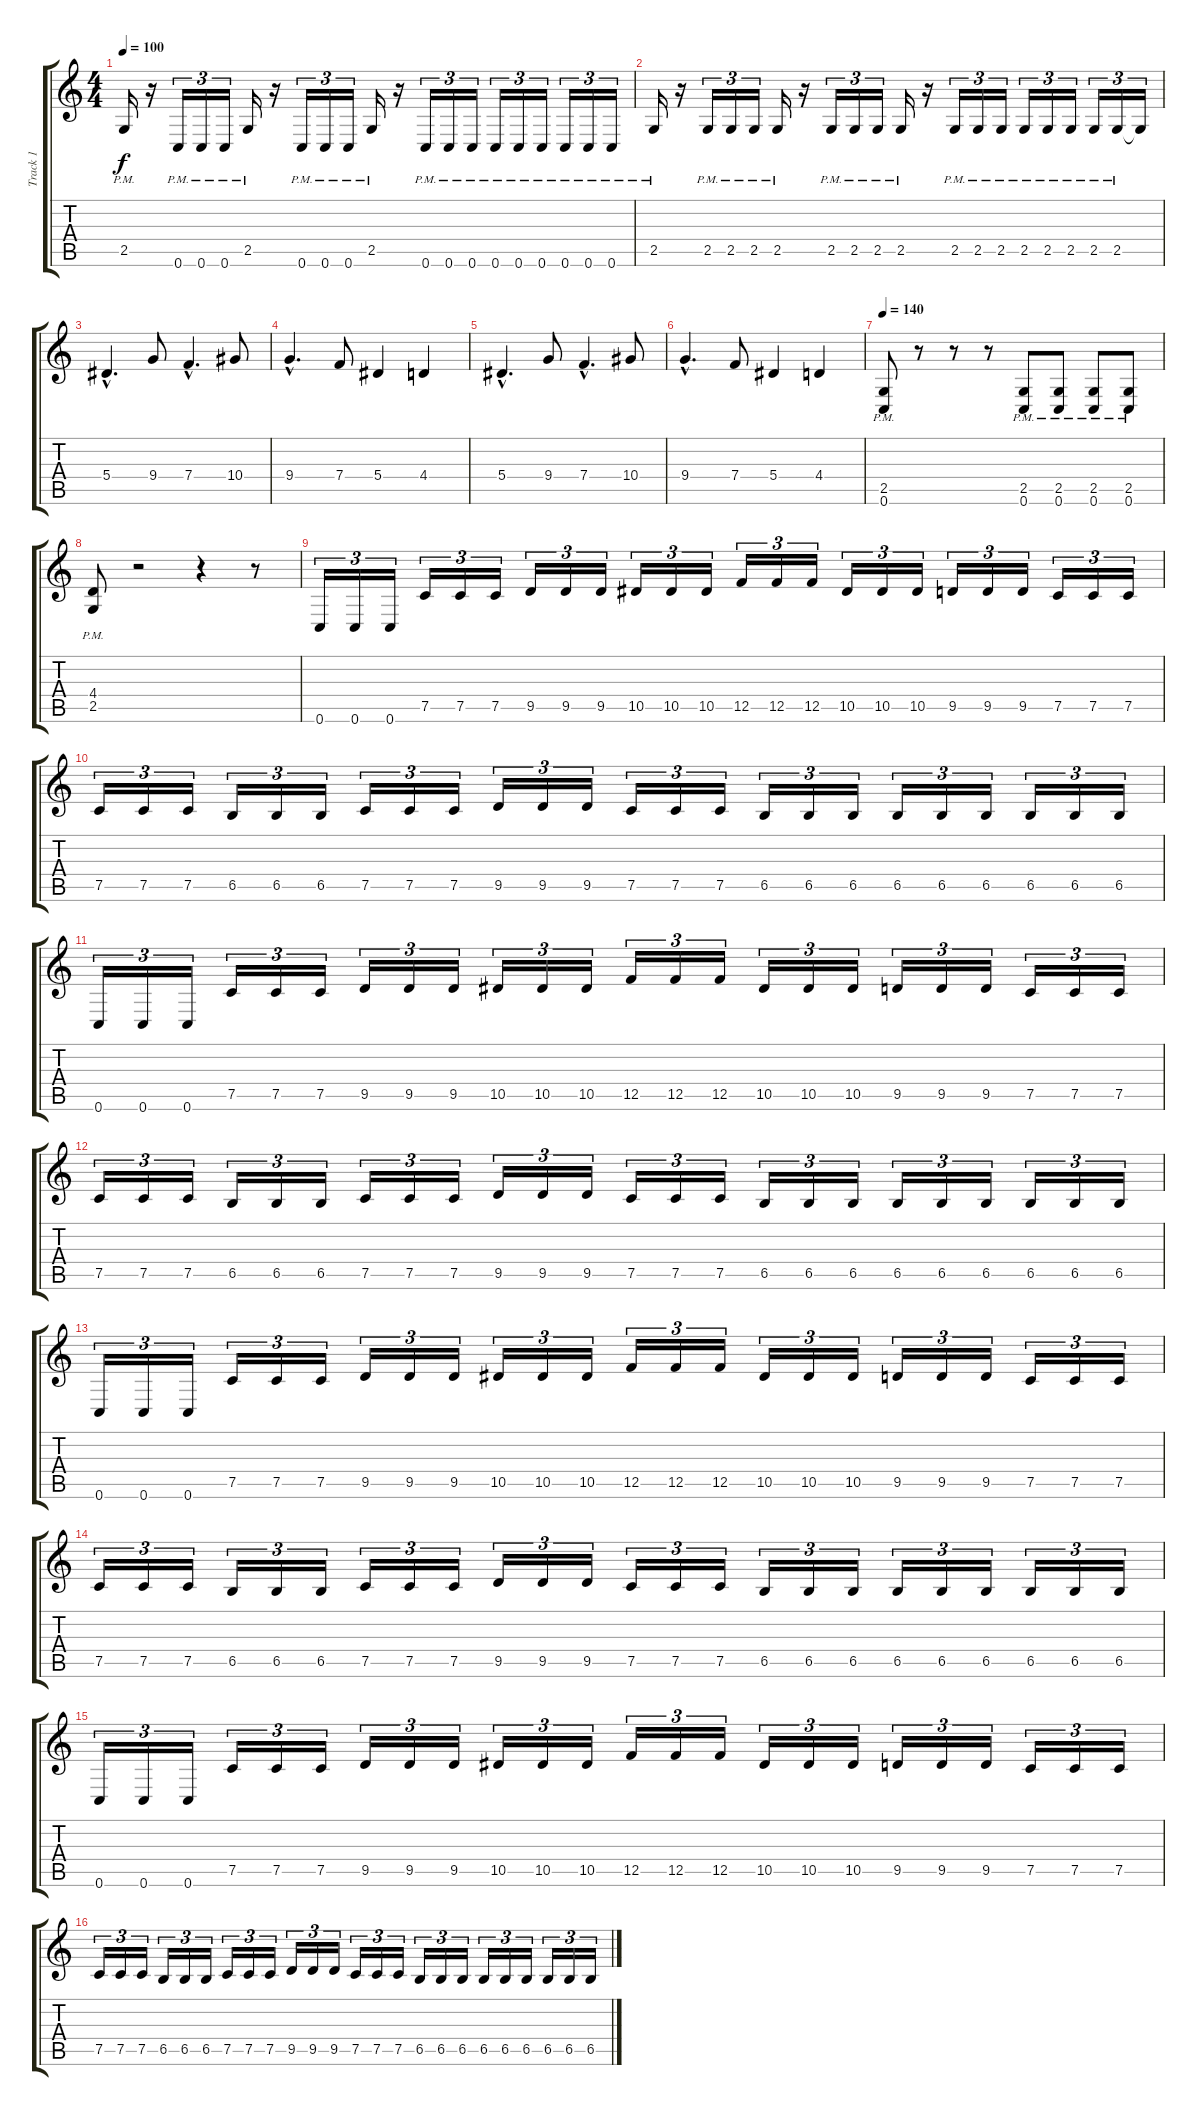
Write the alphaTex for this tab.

\track ("Track 1" "Track 1") {instrument distortionguitar}
\staff {score tabs}
\tuning (C4 G3 Eb3 Bb2 F2 C2) {hide}
\ts (4 4)
\tempo 100
\clef g2
\ks c
2.5{pm}.16{dy f} r.16 0.6{pm}.16{tu (3 2)} 0.6{pm}.16{tu (3 2)} 0.6{pm}.16{tu (3 2)} 2.5{pm}.16 r.16 0.6{pm}.16{tu (3 2)} 0.6{pm}.16{tu (3 2)} 0.6{pm}.16{tu (3 2)} 2.5{pm}.16 r.16 0.6{pm}.16{tu (3 2)} 0.6{pm}.16{tu (3 2)} 0.6{pm}.16{tu (3 2)} 0.6{pm}.16{tu (3 2)} 0.6{pm}.16{tu (3 2)} 0.6{pm}.16{tu (3 2)} 0.6{pm}.16{tu (3 2)} 0.6{pm}.16{tu (3 2)} 0.6{pm}.16{tu (3 2)} |
2.5{pm}.16 r.16 2.5{pm}.16{tu (3 2)} 2.5{pm}.16{tu (3 2)} 2.5{pm}.16{tu (3 2)} 2.5{pm}.16 r.16 2.5{pm}.16{tu (3 2)} 2.5{pm}.16{tu (3 2)} 2.5{pm}.16{tu (3 2)} 2.5{pm}.16 r.16 2.5{pm}.16{tu (3 2)} 2.5{pm}.16{tu (3 2)} 2.5{pm}.16{tu (3 2)} 2.5{pm}.16{tu (3 2)} 2.5{pm}.16{tu (3 2)} 2.5{pm}.16{tu (3 2)} 2.5{pm}.16{tu (3 2)} 2.5{pm}.16{tu (3 2)} 2.5{t}.16{tu (3 2)} |
5.4{hac}.4{d} 9.4.8 7.4{hac}.4{d} 10.4.8 |
9.4{hac}.4{d} 7.4.8 5.4.4 4.4.4 |
5.4{hac}.4{d} 9.4.8 7.4{hac}.4{d} 10.4.8 |
9.4{hac}.4{d} 7.4.8 5.4.4 4.4.4 |
\tempo 140
(2.5{pm} 0.6).8 r.8 r.8 r.8 (2.5{pm} 0.6).8 (2.5{pm} 0.6).8 (2.5{pm} 0.6).8 (2.5{pm} 0.6).8 |
(4.4{pm} 2.5).8 r.2 r.4 r.8 |
0.6.16{tu (3 2)} 0.6.16{tu (3 2)} 0.6.16{tu (3 2)} 7.5.16{tu (3 2)} 7.5.16{tu (3 2)} 7.5.16{tu (3 2)} 9.5.16{tu (3 2)} 9.5.16{tu (3 2)} 9.5.16{tu (3 2)} 10.5.16{tu (3 2)} 10.5.16{tu (3 2)} 10.5.16{tu (3 2)} 12.5.16{tu (3 2)} 12.5.16{tu (3 2)} 12.5.16{tu (3 2)} 10.5.16{tu (3 2)} 10.5.16{tu (3 2)} 10.5.16{tu (3 2)} 9.5.16{tu (3 2)} 9.5.16{tu (3 2)} 9.5.16{tu (3 2)} 7.5.16{tu (3 2)} 7.5.16{tu (3 2)} 7.5.16{tu (3 2)} |
7.5.16{tu (3 2)} 7.5.16{tu (3 2)} 7.5.16{tu (3 2)} 6.5.16{tu (3 2)} 6.5.16{tu (3 2)} 6.5.16{tu (3 2)} 7.5.16{tu (3 2)} 7.5.16{tu (3 2)} 7.5.16{tu (3 2)} 9.5.16{tu (3 2)} 9.5.16{tu (3 2)} 9.5.16{tu (3 2)} 7.5.16{tu (3 2)} 7.5.16{tu (3 2)} 7.5.16{tu (3 2)} 6.5.16{tu (3 2)} 6.5.16{tu (3 2)} 6.5.16{tu (3 2)} 6.5.16{tu (3 2)} 6.5.16{tu (3 2)} 6.5.16{tu (3 2)} 6.5.16{tu (3 2)} 6.5.16{tu (3 2)} 6.5.16{tu (3 2)} |
0.6.16{tu (3 2)} 0.6.16{tu (3 2)} 0.6.16{tu (3 2)} 7.5.16{tu (3 2)} 7.5.16{tu (3 2)} 7.5.16{tu (3 2)} 9.5.16{tu (3 2)} 9.5.16{tu (3 2)} 9.5.16{tu (3 2)} 10.5.16{tu (3 2)} 10.5.16{tu (3 2)} 10.5.16{tu (3 2)} 12.5.16{tu (3 2)} 12.5.16{tu (3 2)} 12.5.16{tu (3 2)} 10.5.16{tu (3 2)} 10.5.16{tu (3 2)} 10.5.16{tu (3 2)} 9.5.16{tu (3 2)} 9.5.16{tu (3 2)} 9.5.16{tu (3 2)} 7.5.16{tu (3 2)} 7.5.16{tu (3 2)} 7.5.16{tu (3 2)} |
7.5.16{tu (3 2)} 7.5.16{tu (3 2)} 7.5.16{tu (3 2)} 6.5.16{tu (3 2)} 6.5.16{tu (3 2)} 6.5.16{tu (3 2)} 7.5.16{tu (3 2)} 7.5.16{tu (3 2)} 7.5.16{tu (3 2)} 9.5.16{tu (3 2)} 9.5.16{tu (3 2)} 9.5.16{tu (3 2)} 7.5.16{tu (3 2)} 7.5.16{tu (3 2)} 7.5.16{tu (3 2)} 6.5.16{tu (3 2)} 6.5.16{tu (3 2)} 6.5.16{tu (3 2)} 6.5.16{tu (3 2)} 6.5.16{tu (3 2)} 6.5.16{tu (3 2)} 6.5.16{tu (3 2)} 6.5.16{tu (3 2)} 6.5.16{tu (3 2)} |
0.6.16{tu (3 2)} 0.6.16{tu (3 2)} 0.6.16{tu (3 2)} 7.5.16{tu (3 2)} 7.5.16{tu (3 2)} 7.5.16{tu (3 2)} 9.5.16{tu (3 2)} 9.5.16{tu (3 2)} 9.5.16{tu (3 2)} 10.5.16{tu (3 2)} 10.5.16{tu (3 2)} 10.5.16{tu (3 2)} 12.5.16{tu (3 2)} 12.5.16{tu (3 2)} 12.5.16{tu (3 2)} 10.5.16{tu (3 2)} 10.5.16{tu (3 2)} 10.5.16{tu (3 2)} 9.5.16{tu (3 2)} 9.5.16{tu (3 2)} 9.5.16{tu (3 2)} 7.5.16{tu (3 2)} 7.5.16{tu (3 2)} 7.5.16{tu (3 2)} |
7.5.16{tu (3 2)} 7.5.16{tu (3 2)} 7.5.16{tu (3 2)} 6.5.16{tu (3 2)} 6.5.16{tu (3 2)} 6.5.16{tu (3 2)} 7.5.16{tu (3 2)} 7.5.16{tu (3 2)} 7.5.16{tu (3 2)} 9.5.16{tu (3 2)} 9.5.16{tu (3 2)} 9.5.16{tu (3 2)} 7.5.16{tu (3 2)} 7.5.16{tu (3 2)} 7.5.16{tu (3 2)} 6.5.16{tu (3 2)} 6.5.16{tu (3 2)} 6.5.16{tu (3 2)} 6.5.16{tu (3 2)} 6.5.16{tu (3 2)} 6.5.16{tu (3 2)} 6.5.16{tu (3 2)} 6.5.16{tu (3 2)} 6.5.16{tu (3 2)} |
0.6.16{tu (3 2)} 0.6.16{tu (3 2)} 0.6.16{tu (3 2)} 7.5.16{tu (3 2)} 7.5.16{tu (3 2)} 7.5.16{tu (3 2)} 9.5.16{tu (3 2)} 9.5.16{tu (3 2)} 9.5.16{tu (3 2)} 10.5.16{tu (3 2)} 10.5.16{tu (3 2)} 10.5.16{tu (3 2)} 12.5.16{tu (3 2)} 12.5.16{tu (3 2)} 12.5.16{tu (3 2)} 10.5.16{tu (3 2)} 10.5.16{tu (3 2)} 10.5.16{tu (3 2)} 9.5.16{tu (3 2)} 9.5.16{tu (3 2)} 9.5.16{tu (3 2)} 7.5.16{tu (3 2)} 7.5.16{tu (3 2)} 7.5.16{tu (3 2)} |
7.5.16{tu (3 2)} 7.5.16{tu (3 2)} 7.5.16{tu (3 2)} 6.5.16{tu (3 2)} 6.5.16{tu (3 2)} 6.5.16{tu (3 2)} 7.5.16{tu (3 2)} 7.5.16{tu (3 2)} 7.5.16{tu (3 2)} 9.5.16{tu (3 2)} 9.5.16{tu (3 2)} 9.5.16{tu (3 2)} 7.5.16{tu (3 2)} 7.5.16{tu (3 2)} 7.5.16{tu (3 2)} 6.5.16{tu (3 2)} 6.5.16{tu (3 2)} 6.5.16{tu (3 2)} 6.5.16{tu (3 2)} 6.5.16{tu (3 2)} 6.5.16{tu (3 2)} 6.5.16{tu (3 2)} 6.5.16{tu (3 2)} 6.5.16{tu (3 2)}
